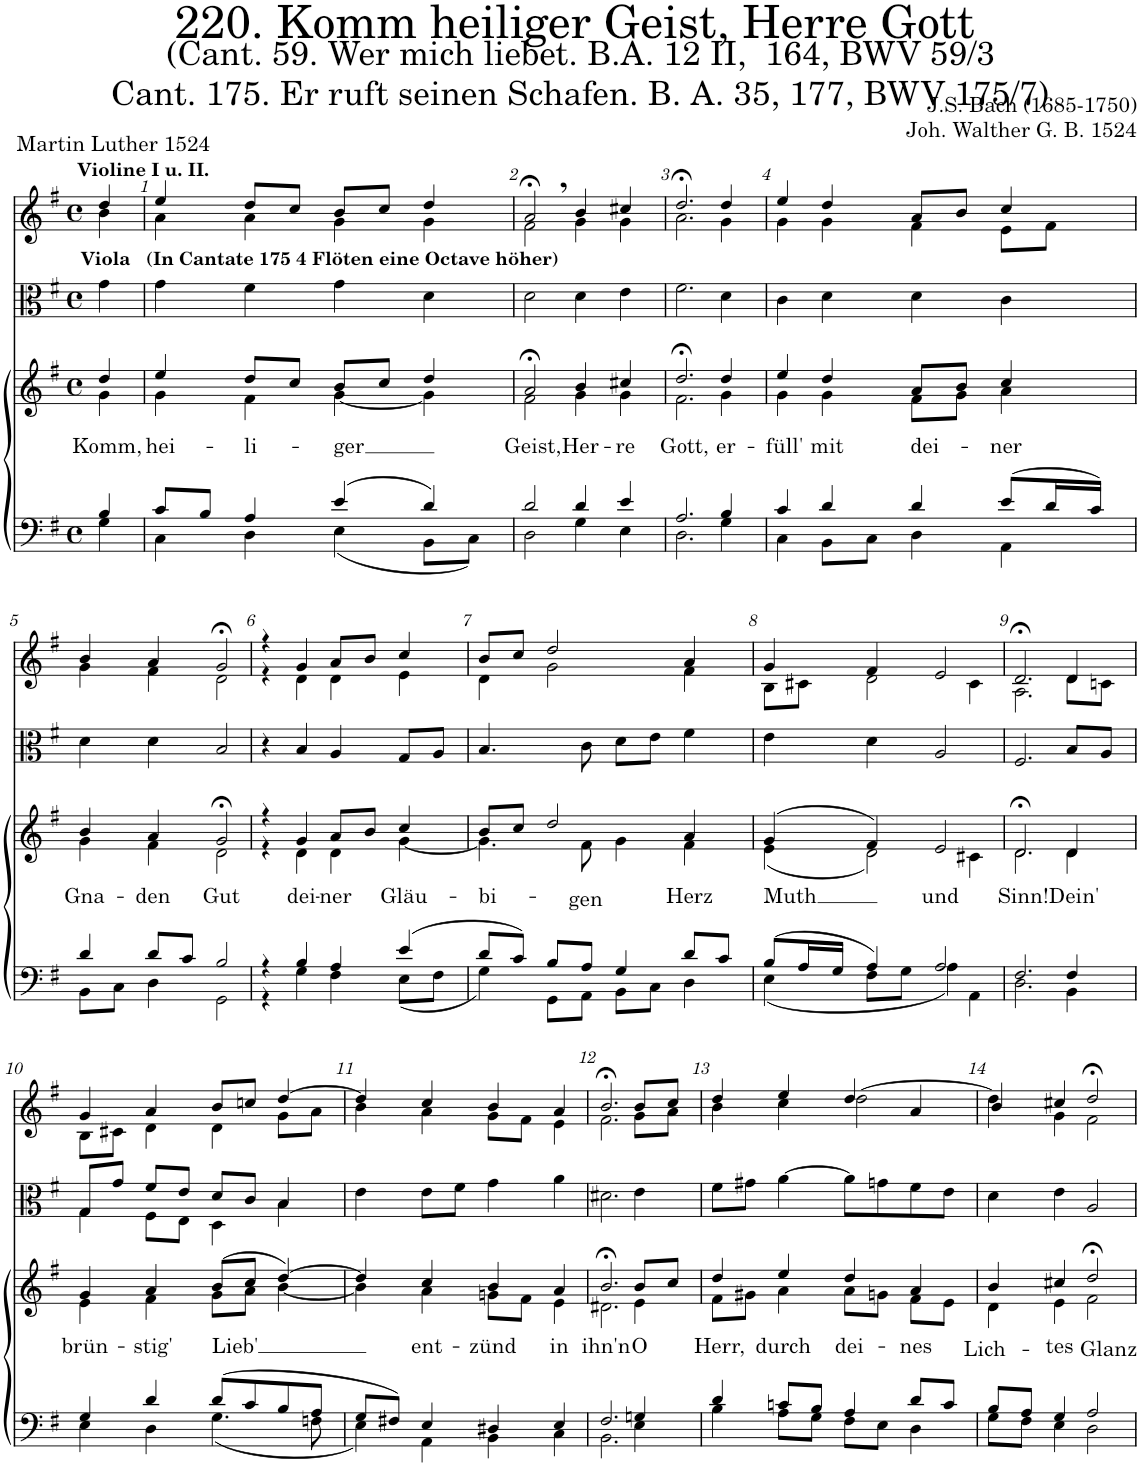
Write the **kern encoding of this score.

**kern	**kern	**kern	**text	**kern	**kern
*part5	*part4	*part3	*part3	*part2	*part1
*staff5	*staff4	*staff3	*staff3	*staff2	*staff1
*I"Contrabass	*I"Tenor/Bass	*I"Soprano/Alto	*	*I"Viola	*I"Violin
*I'Cb.	*	*	*	*I'Vla	*I'Vln
*stria5	*	*	*	*	*
*clefFv4	*clefF4	*clefG2	*	*clefC3	*clefG2
*ITrd7c12	*	*	*	*	*
*k[f#]	*k[f#]	*k[f#]	*	*k[f#]	*k[f#]
*M4/4	*M4/4	*M4/4	*	*M4/4	*M4/4
*met(c)	*met(c)	*met(c)	*	*met(c)	*met(c)
=	=	=	=	=	=
*^	*^	*	*	*	*
!	!	!	!	!	!	!	!LO:TX:a:B:t=Violine I u. II.
!	!	!	!	!	!	!	!LO:TX:b:B:t=(In Cantate 175 4 Flöten eine Octave höher)
!	!	!	!	!	!	!LO:TX:a:B:t=Viola	!
!	!	!	!	!	!LO:LY:b	!	!
*	*	*	*	*^	*	*	*^
4r	4GG/	4B/	4G\	4dd/	4g\	Komm,	4g\	4dd/	4b\
=1	=1	=1	=1	=1	=1	=1	=1	=1	=1
!	!	!	!	!	!	!LO:LY:b	!	!	!
1r	4CC/	8c/L	4C\	4ee/	4g\	hei-	4g\	4ee/	4a\
.	.	8B/J	.	.	.	.	.	.	.
!	!	!	!	!	!	!LO:LY:b	!	!	!
.	4DD/	4A/	4D\	8dd/L	4f#\	-li-	4f#\	8dd/L	4a\
.	.	.	.	8cc/J	.	.	.	8cc/J	.
!	!	!	!	!	!	!LO:LY:b	!	!	!
.	(4EE/	(4e/	(4E\	8b/L	[4g\	-ger	4g\	8b/L	4g\
.	.	.	.	8cc/J	.	.	.	8cc/J	.
.	8BBB/L	4d/)	8BB\L	4dd/	4g\]	.	4d\	4dd/	4g\
.	8CC/J)	.	8C\J)	.	.	.	.	.	.
=2	=2	=2	=2	=2	=2	=2	=2	=2	=2
!	!	!	!	!	!	!LO:LY:b	!	!	!
1r	2DD/	2d/	2D\	2a;</	2f#\	Geist,	2d\	2a;<,/	2f#\
!	!	!	!	!	!	!LO:LY:b	!	!	!
.	4GG/	4d/	4G\	4b/	4g\	Her-	4d\	4b/	4g\
!	!	!	!	!	!	!LO:LY:b	!	!	!
.	4EE/	4e/	4E\	4cc#X/	4g\	-re	4e\	4cc#X/	4g\
=3	=3	=3	=3	=3	=3	=3	=3	=3	=3
!	!	!	!	!	!	!LO:LY:b	!	!	!
1r	2.DD/	2.A/	2.D\	2.dd;</	2.f#\	Gott,	2.f#\	2.dd;<,/	2.a\
!	!	!	!	!	!	!LO:LY:b	!	!	!
.	4GG/	4B/	4G\	4dd/	4g\	er-	4d\	4dd/	4g\
=4	=4	=4	=4	=4	=4	=4	=4	=4	=4
!	!	!	!	!	!	!LO:LY:b	!	!	!
1r	4CC/	4c/	4C\	4ee/	4g\	-füll'	4c\	4ee/	4g\
!	!	!	!	!	!	!LO:LY:b	!	!	!
.	8BBB/L	4d/	8BB\L	4dd/	4g\	mit	4d\	4dd/	4g\
.	8CC/J	.	8C\J	.	.	.	.	.	.
!	!	!	!	!	!	!LO:LY:b	!	!	!
.	4DD/	4d/	4D\	8a/L	8f#\L	dei-	4d\	8a/L	4f#\
.	.	.	.	8b/J	8g\J	.	.	8b/J	.
!	!	!	!	!	!	!LO:LY:b	!	!	!
.	4AAA/	(8e/L	4AA\	4cc/	4a\	-ner	4c\	4cc/	8e\L
.	.	16d/L	.	.	.	.	.	.	8f#\J
.	.	16c/JJ)	.	.	.	.	.	.	.
!!LO:LB:g=z	!!
=5	=5	=5	=5	=5	=5	=5	=5	=5	=5
!	!	!	!	!	!	!LO:LY:b	!	!	!
1r	8BBB/L	4d/	8BB\L	4b/	4g\	Gna-	4d\	4b/	4g\
.	8CC/J	.	8C\J	.	.	.	.	.	.
!	!	!	!	!	!	!LO:LY:b	!	!	!
.	4DD/	8d/L	4D\	4a/	4f#\	-den	4d\	4a/	4f#\
.	.	8c/J	.	.	.	.	.	.	.
!	!	!	!	!	!	!LO:LY:b	!	!	!
.	2GGG/	2B/	2GG\	2g;</	2d\	Gut	2B/	2g;</	2d\
=6	=6	=6	=6	=6	=6	=6	=6	=6	=6
1r	4r	4r	4r	4r	4r	.	4r	4r	4r
!	!	!	!	!	!	!LO:LY:b	!	!	!
.	4GG/	4B/	4G\	4g/	4d\	dei-	4B/	4g/	4d\
!	!	!	!	!	!	!LO:LY:b	!	!	!
.	4FF#/	4A/	4F#\	8a/L	4d\	-ner	4A/	8a/L	4d\
.	.	.	.	8b/J	.	.	.	8b/J	.
!	!	!	!	!	!	!LO:LY:b	!	!	!
.	(8EE/L	(4e/	(8E\L	4cc/	[4g\	Gläu-	8G/L	4cc/	4e\
.	8FF#/J	.	8F#\J	.	.	.	8A/J	.	.
=7	=7	=7	=7	=7	=7	=7	=7	=7	=7
!	!	!	!	!	!	!LO:LY:b	!	!	!
1r	4GG/)	8d/L	4G\)	8b/L	4.g\]	-bi-	4.B/	8b/L	4d\
.	.	8c/J)	.	8cc/J	.	.	.	8cc/J	.
!	!	!	!	!	!	!LO:LY:b	!	!	!
.	8GGG/L	8B/L	8GG\L	2dd/	.	gen	.	2dd/	2g\
.	8AAA/J	8A/J	8AA\J	.	8f#\	.	8c\	.	.
.	8BBB/L	4G/	8BB\L	.	4g\	.	8d\L	.	.
.	8CC/J	.	8C\J	.	.	.	8e\J	.	.
!	!	!	!	!	!	!LO:LY:b	!	!	!
.	4DD/	8d/L	4D\	4a/	4f#\	Herz	4f#\	4a/	4f#\
.	.	8c/J	.	.	.	.	.	.	.
=8	=8	=8	=8	=8	=8	=8	=8	=8	=8
!	!	!	!	!	!	!LO:LY:b	!	!	!
1r	(4EE/	(8B/L	(4E\	(4g/	(4e\	Muth	4e\	4g/	8B\L
.	.	16A/L	.	.	.	.	.	.	8c#X\J
.	.	16G/JJ	.	.	.	.	.	.	.
.	8FF#/L	4A/)	8F#\L	4f#/)	2d\)	.	4d\	4f#/	2d\
.	8GG/J	.	8G\J	.	.	.	.	.	.
!	!	!	!	!	!	!LO:LY:b	!	!	!
.	4AA/)	2A/	4A\)	2e/	.	und	2A/	2e/	.
.	4AAA/	.	4AA\	.	4c#X\	.	.	.	4c#\
=9	=9	=9	=9	=9	=9	=9	=9	=9	=9
!	!	!	!	!	!	!LO:LY:b	!	!	!
1r	2.DD/	2.F#/	2.D\	2.d;</	2.d\	Sinn!	2.F#/	2.d;<,/	2.A\
!	!	!	!	!	!	!LO:LY:b	!	!	!
.	4BBB/	4F#/	4BB\	4d/	4d\	Dein'	8B/L	4d/	8d\L
.	.	.	.	.	.	.	8A/J	.	8cn\J
!!LO:LB:g=z	!!
=10	=10	=10	=10	=10	=10	=10	=10	=10	=10
!	!	!	!	!	!	!LO:LY:b	!	!	!
*	*	*	*	*	*	*	*^	*	*
1r	4EE/	4G/	4E\	4g/	4e\	brün-	8G/L	4G\	4g/	8B\L
.	.	.	.	.	.	.	8g/J	.	.	8c#X\J
!	!	!	!	!	!	!LO:LY:b	!	!	!	!
.	4DD/	4d/	4D\	4a/	4f#\	-stig'	8f#/L	8F#\L	4a/	4d\
.	.	.	.	.	.	.	8e/J	8E\J	.	.
!	!	!	!	!	!	!LO:LY:b	!	!	!	!
.	(4.GG/	(8d/L	(4.G\	(8b/L	8g\L	Lieb'	8d/L	4D\	8b/L	4d\
.	.	8c/	.	8cc/J	8a\J	.	8c/J	.	8ccn/J	.
.	.	8B/	.	[4dd/)	[4b\	.	4B/	4B\	[4dd/	8g\L
.	8FFn/	8A/J	8Fn\	.	.	.	.	.	.	8a\J
*	*	*	*	*	*	*	*v	*v	*	*
=11	=11	=11	=11	=11	=11	=11	=11	=11	=11
1r	4EE/)	8G/L	4E\)	4dd/]	4b\]	.	4e\	4dd/]	4b\
.	.	8F#X/J)	.	.	.	.	.	.	.
!	!	!	!	!	!	!LO:LY:b	!	!	!
.	4AAA/	4E/	4AA\	4cc/	4a\	ent-	8e\L	4cc/	4a\
.	.	.	.	.	.	.	8f#\J	.	.
!	!	!	!	!	!	!LO:LY:b	!	!	!
.	4BBB/	4D#X/	4BB\	4b/	8gn\L	-zünd	4g\	4b/	8g\L
.	.	.	.	.	8f#\J	.	.	.	8f#\J
!	!	!	!	!	!	!LO:LY:b	!	!	!
.	4CC/	4E/	4C\	4a/	4e\	in	4a\	4a/	4e\
=12	=12	=12	=12	=12	=12	=12	=12	=12	=12
!	!	!	!	!	!	!LO:LY:b	!	!	!
1r	2.BBB/	2.F#/	2.BB\	2.b;</	2.d#X\	ihn'n	2.d#X\	2.b;<,/	2.f#\
!	!	!	!	!	!	!LO:LY:b	!	!	!
.	4EE/	4Gn/	4E\	8b/L	4e\	O	4e\	8b/L	8g\L
.	.	.	.	8cc/J	.	.	.	8cc/J	8a\J
=13	=13	=13	=13	=13	=13	=13	=13	=13	=13
!	!	!	!	!	!	!LO:LY:b	!	!	!
1r	4BB/	4d/	4B\	4dd/	8f#\L	Herr,	8f#\L	4dd/	4b\
.	.	.	.	.	8g#X\J	.	8g#X\J	.	.
!	!	!	!	!	!	!LO:LY:b	!	!	!
.	8AA/L	8cn/L	8A\L	4ee/	4a\	durch	[4a\	4ee/	4cc\
.	8GG/J	8B/J	8G\J	.	.	.	.	.	.
!	!	!	!	!	!	!LO:LY:b	!	!	!
.	8FF#/L	4A/	8F#\L	4dd/	8a\L	dei-	8a\L]	4dd/	[>2dd\
.	8EE/J	.	8E\J	.	8gn\J	.	8gn\	.	.
!	!	!	!	!	!	!LO:LY:b	!	!	!
.	4DD/	8d/L	4D\	4a/	8f#\L	-nes	8f#\	4a/	.
.	.	8c/J	.	.	8e\J	.	8e\J	.	.
=14	=14	=14	=14	=14	=14	=14	=14	=14	=14
!	!	!	!	!	!	!LO:LY:b	!	!	!
1r	8GG/L	8B/L	8G\L	4b/	4d\	Lich-	4d\	4b/	4dd\]
.	8FF#/J	8A/J	8F#\J	.	.	.	.	.	.
!	!	!	!	!	!	!LO:LY:b	!	!	!
.	4EE/	4G/	4E\	4cc#X/	4e\	-tes	4e\	4cc#X/	4g\
!	!	!	!	!	!	!LO:LY:b	!	!	!
.	2DD/	2A/	2D\	2dd;</	2f#\	Glanz	2A/	2dd;</	2f#\
*v	*v	*	*	*v	*v	*	*	*v	*v
*	*v	*v	*	*	*	*
=	=	=	=	=	=
*-	*-	*-	*-	*-	*-
